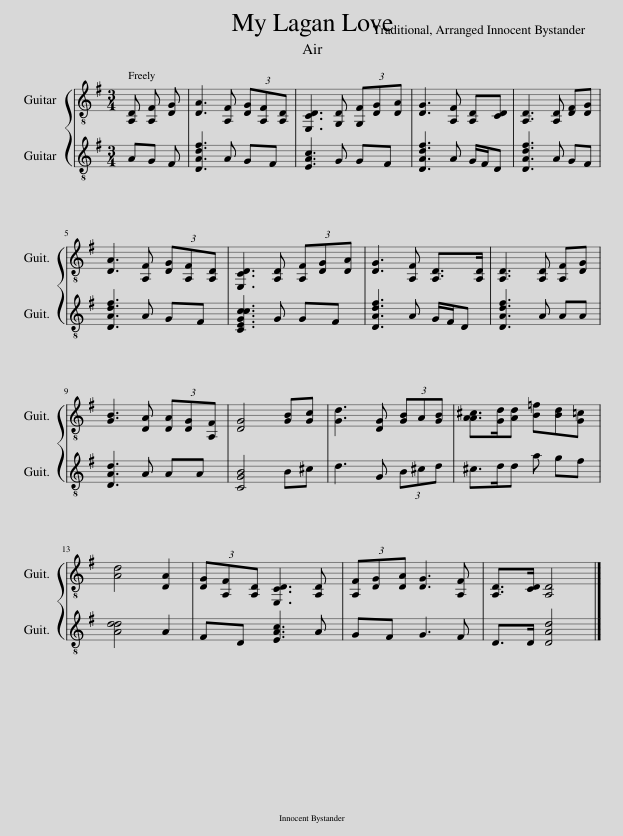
X:1
%%score { 1 2 }
L:1/8
M:3/4
I:linebreak $
K:G
V:1 treble-8
V:2 treble-8
V:1
 [A,D] [A,F] [DG] | [DA]3 [A,F] (3[DG][A,F][A,D] | [E,CD]3 [G,D] (3[G,F][DG][DA] | [DG]3 [A,F] [A,D][CD] | [A,D]3 [A,D] [DF][DG] |$ %5
 [DA]3 [A,F] (3[DG][A,F][A,D] | [E,CD]3 [A,D] (3[A,F][DG][DA] | [DG]3 [A,F] [A,D]>[A,D] | [A,D]3 [A,D] [A,F][DG] |$ [GB]3 [DA] (3[DA][DG][A,F] | %10
 [DG]4 [GB][Gc] | [Gd]3 [DG] (3[GB]A[GB] | [AA^c]>[Gd][Ad] [B=f][Bd][G=c] |$ [Ad]4 [DA]2 | (3[DG][A,F][A,D] [E,CD]3 [A,D] | %15
 (3[A,F][DG][DA] [DG]3 [A,F] | [A,D]>[CD] [A,D]4 |] %17
V:2
 AG F | [DAdf]3 A GF | [EAc]3 G GF | [DAdf]3 A G/F/D | [DAdf]3 A GF |$ %5
 [DAdf]3 A GF | [CEGcc]3 G GF | [DAdf]3 A G/F/D | [DAdf]3 A AA |$ [DAd]3 A AA | %10
 [CGB]4 B^c | d3 G (3B^cd | ^c>dd a gf |$ [Add]4 A2 | FD [EAc]3 A | %15
 GF G3 F | D>D [DAd]4 |] %17
